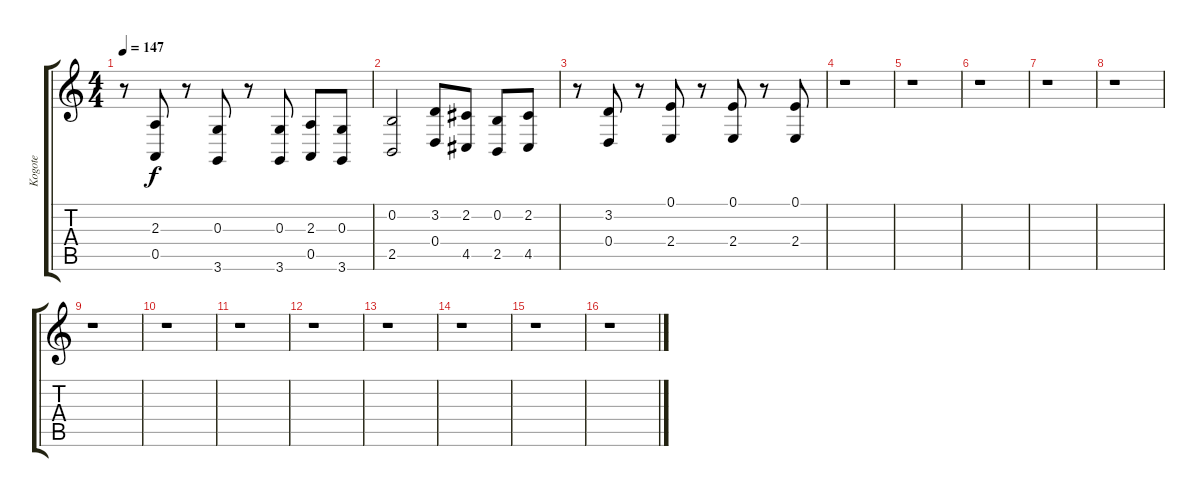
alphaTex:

\track ("Kogote" "Kogote") {instrument brasssection}
\staff {score tabs}
\tuning (E4 B3 G3 D3 A2 E2) {hide}
\ts (4 4)
\tempo 147
\clef g2
\ks c
r.8{dy f} (2.3 0.5).8 r.8 (0.3 3.6).8 r.8 (0.3 3.6).8 (2.3 0.5).8 (0.3 3.6).8 |
(0.2 2.5).2 (3.2 0.4).8 (2.2 4.5).8 (0.2 2.5).8 (2.2 4.5).8 |
r.8 (3.2 0.4).8 r.8 (0.1 2.4).8 r.8 (0.1 2.4).8 r.8 (0.1 2.4).8 |
r.1 |
r.1 |
r.1 |
r.1 |
r.1 |
r.1 |
r.1 |
r.1 |
r.1 |
r.1 |
r.1 |
r.1 |
r.1
